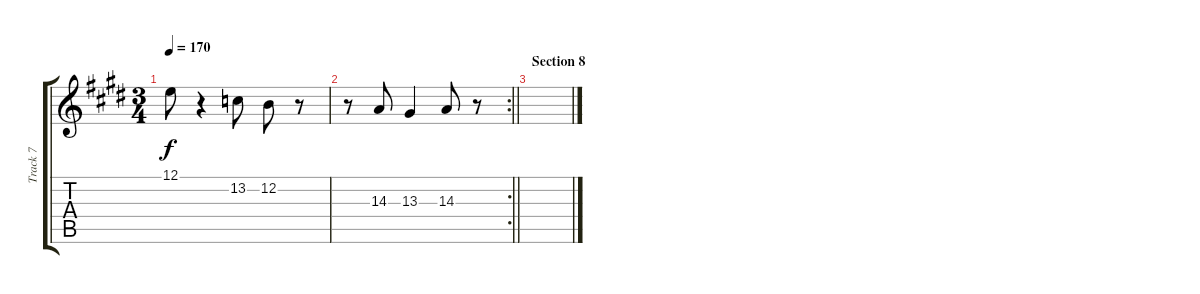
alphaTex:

\track ("Track 7" "Track 7") {instrument sitar}
\staff {score tabs}
\tuning (E4 B3 G3 D3 A2 E2) {hide}
\ts (3 4)
\tempo 170
\clef g2
\ks e
12.1.8{dy f} r.4 13.2.8 12.2.8 r.8 |
\rc 2
\barLineRight lightlight
r.8 14.3.8 13.3.4 14.3.8 r.8 |
\section ("" "Section 8")
